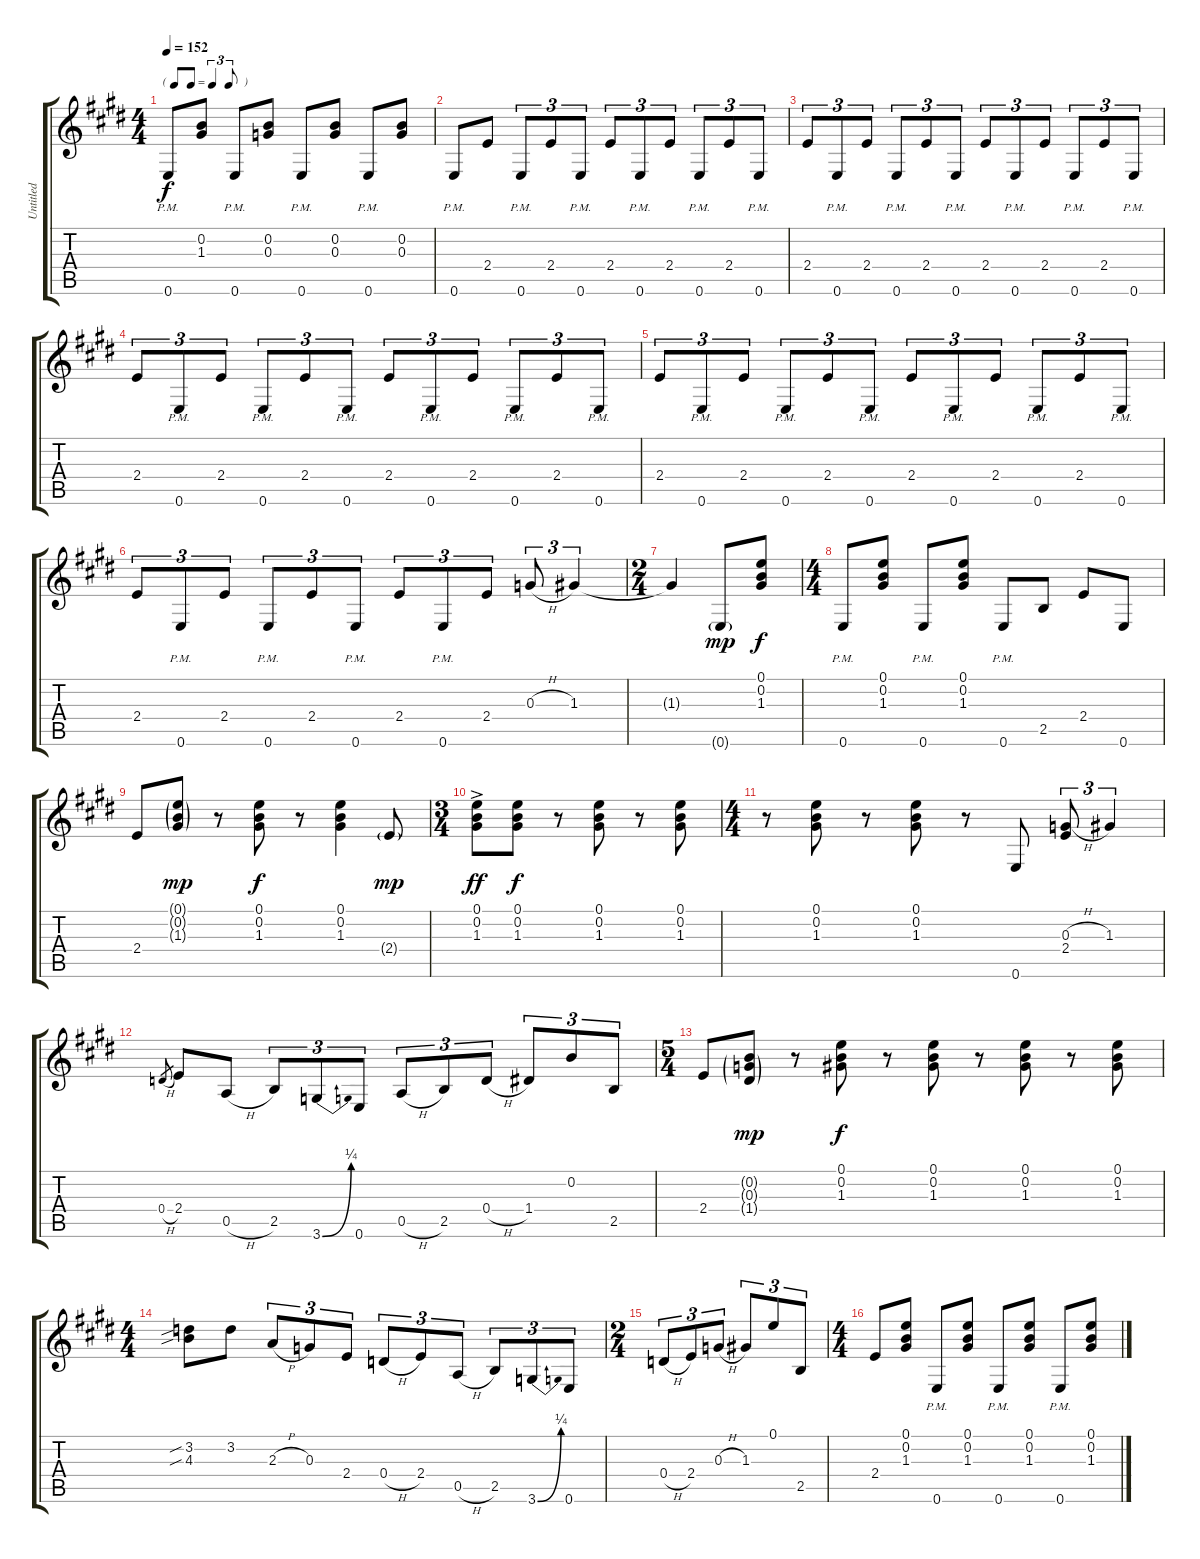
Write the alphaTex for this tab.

\track ("Untitled" "Untitled") {instrument distortionguitar}
\staff {score tabs}
\tuning (E4 B3 G3 D3 A2 E2) {hide}
\ts (4 4)
\tf triplet8th
\tempo 152
\clef g2
\ks e
0.6{pm}.8{dy f} (0.2 1.3).8 0.6{pm}.8 (0.2 0.3).8 0.6{pm}.8 (0.2 0.3).8 0.6{pm}.8 (0.2 0.3).8 |
\ks c#minor
0.6{pm}.8 2.4.8 0.6{pm}.8{tu (3 2)} 2.4.8{tu (3 2)} 0.6{pm}.8{tu (3 2)} 2.4.8{tu (3 2)} 0.6{pm}.8{tu (3 2)} 2.4.8{tu (3 2)} 0.6{pm}.8{tu (3 2)} 2.4.8{tu (3 2)} 0.6{pm}.8{tu (3 2)} |
2.4.8{tu (3 2)} 0.6{pm}.8{tu (3 2)} 2.4.8{tu (3 2)} 0.6{pm}.8{tu (3 2)} 2.4.8{tu (3 2)} 0.6{pm}.8{tu (3 2)} 2.4.8{tu (3 2)} 0.6{pm}.8{tu (3 2)} 2.4.8{tu (3 2)} 0.6{pm}.8{tu (3 2)} 2.4.8{tu (3 2)} 0.6{pm}.8{tu (3 2)} |
\ks e
2.4.8{tu (3 2)} 0.6{pm}.8{tu (3 2)} 2.4.8{tu (3 2)} 0.6{pm}.8{tu (3 2)} 2.4.8{tu (3 2)} 0.6{pm}.8{tu (3 2)} 2.4.8{tu (3 2)} 0.6{pm}.8{tu (3 2)} 2.4.8{tu (3 2)} 0.6{pm}.8{tu (3 2)} 2.4.8{tu (3 2)} 0.6{pm}.8{tu (3 2)} |
\ks c#minor
2.4.8{tu (3 2)} 0.6{pm}.8{tu (3 2)} 2.4.8{tu (3 2)} 0.6{pm}.8{tu (3 2)} 2.4.8{tu (3 2)} 0.6{pm}.8{tu (3 2)} 2.4.8{tu (3 2)} 0.6{pm}.8{tu (3 2)} 2.4.8{tu (3 2)} 0.6{pm}.8{tu (3 2)} 2.4.8{tu (3 2)} 0.6{pm}.8{tu (3 2)} |
\ks e
2.4.8{tu (3 2)} 0.6{pm}.8{tu (3 2)} 2.4.8{tu (3 2)} 0.6{pm}.8{tu (3 2)} 2.4.8{tu (3 2)} 0.6{pm}.8{tu (3 2)} 2.4.8{tu (3 2)} 0.6{pm}.8{tu (3 2)} 2.4.8{tu (3 2)} 0.3{h}.8{tu (3 2)} 1.3.4{tu (3 2)} |
\ts (2 4)
\ks c#minor
1.3{t}.4 0.6{g}.8{dy mp} (0.1 0.2 1.3).8{dy f} |
\ts (4 4)
0.6{pm}.8 (0.1 0.2 1.3).8 0.6{pm}.8 (0.1 0.2 1.3).8 0.6{pm}.8 2.5.8 2.4.8 0.6.8 |
2.4.8 (0.1{g} 0.2{g} 1.3{g}).8{dy mp} r.8 (0.1 0.2 1.3).8{dy f} r.8 (0.1 0.2 1.3).4 2.4{g}.8{dy mp} |
\ts (3 4)
\ks e
(0.1{ac} 0.2{ac} 1.3{ac}).8{dy ff} (0.1 0.2 1.3).8{dy f} r.8 (0.1 0.2 1.3).8 r.8 (0.1 0.2 1.3).8 |
\ts (4 4)
\ks c#minor
r.8 (0.1 0.2 1.3).8 r.8 (0.1 0.2 1.3).8 r.8 0.6.8 (0.3{h} 2.4).8{tu (3 2)} 1.3.4{tu (3 2)} |
0.4{h}.8{gr} 2.4.8 0.5{h}.8 2.5.8{tu (3 2)} 3.6{be (bend 0 0 60 1)}.8{tu (3 2)} 0.6.8{tu (3 2)} 0.5{h}.8{tu (3 2)} 2.5.8{tu (3 2)} 0.4{h}.8{tu (3 2)} 1.4.8{tu (3 2)} 0.2.8{tu (3 2)} 2.5.8{tu (3 2)} |
\ts (5 4)
\ks e
2.4.8 (0.2{g} 0.3{g} 1.4{g}).8{dy mp} r.8 (0.1 0.2 1.3).8{dy f} r.8 (0.1 0.2 1.3).8 r.8 (0.1 0.2 1.3).8 r.8 (0.1 0.2 1.3).8 |
\ts (4 4)
\ks c#minor
(3.2{sib} 4.3{sib}).8 3.2.8 2.3{h}.8{tu (3 2)} 0.3.8{tu (3 2)} 2.4.8{tu (3 2)} 0.4{h}.8{tu (3 2)} 2.4.8{tu (3 2)} 0.5{h}.8{tu (3 2)} 2.5.8{tu (3 2)} 3.6{be (bend 0 0 60 1)}.8{tu (3 2)} 0.6.8{tu (3 2)} |
\ts (2 4)
0.4{h}.8{tu (3 2)} 2.4.8{tu (3 2)} 0.3{h}.8{tu (3 2)} 1.3.8{tu (3 2)} 0.1.8{tu (3 2)} 2.5.8{tu (3 2)} |
\ts (4 4)
\ks e
2.4.8 (0.1 0.2 1.3).8 0.6{pm}.8 (0.1 0.2 1.3).8 0.6{pm}.8 (0.1 0.2 1.3).8 0.6{pm}.8 (0.1 0.2 1.3).8
